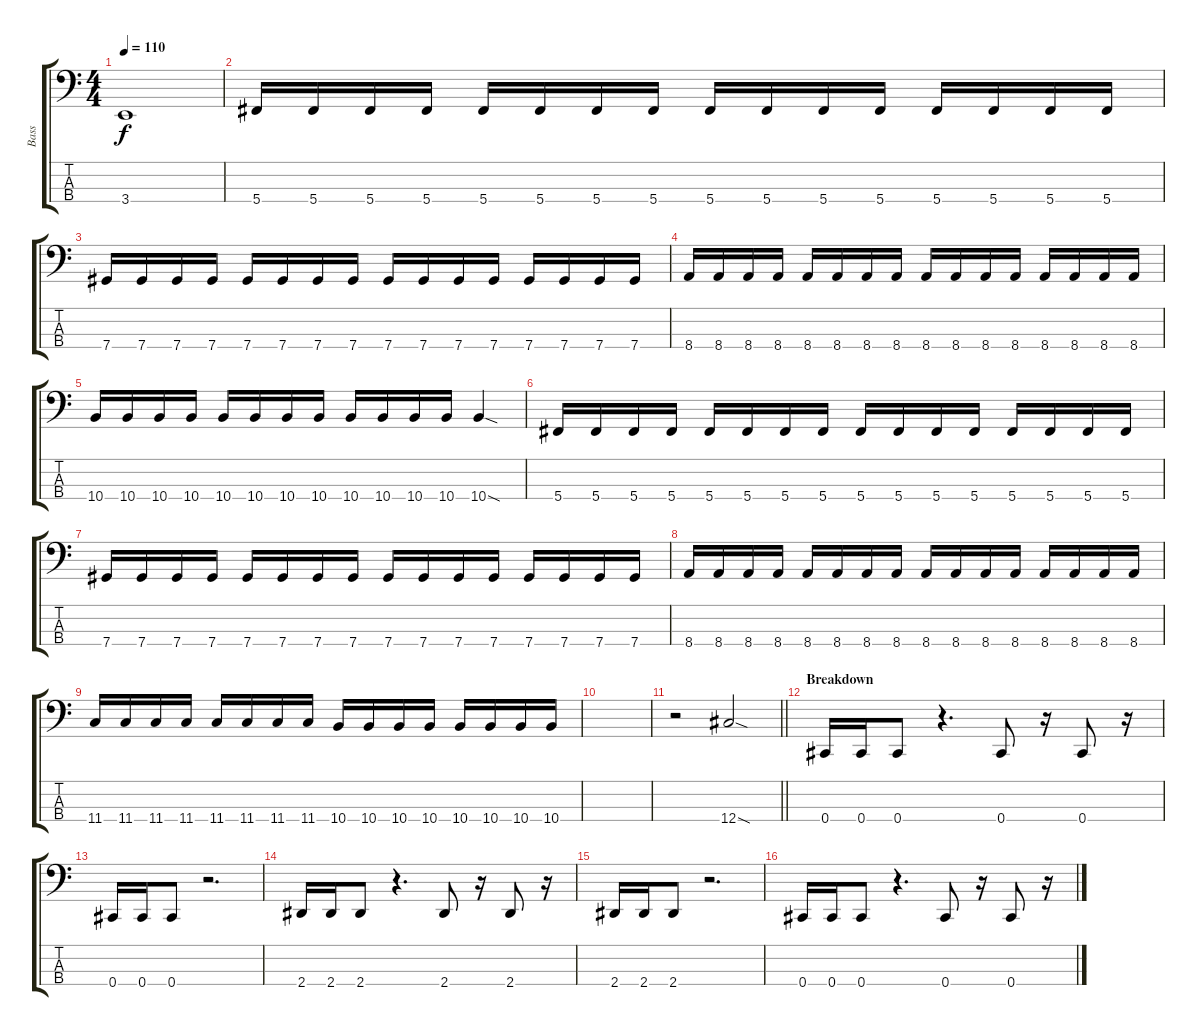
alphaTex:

\track ("Bass" "Bass") {instrument electricbassfinger}
\staff {score tabs}
\tuning (Gb2 Db2 Ab1 Db1) {hide}
\ts (4 4)
\tempo 110
\clef f4
\ks c
3.4.1{dy f} |
5.4.16 5.4.16 5.4.16 5.4.16 5.4.16 5.4.16 5.4.16 5.4.16 5.4.16 5.4.16 5.4.16 5.4.16 5.4.16 5.4.16 5.4.16 5.4.16 |
7.4.16 7.4.16 7.4.16 7.4.16 7.4.16 7.4.16 7.4.16 7.4.16 7.4.16 7.4.16 7.4.16 7.4.16 7.4.16 7.4.16 7.4.16 7.4.16 |
8.4.16 8.4.16 8.4.16 8.4.16 8.4.16 8.4.16 8.4.16 8.4.16 8.4.16 8.4.16 8.4.16 8.4.16 8.4.16 8.4.16 8.4.16 8.4.16 |
10.4.16 10.4.16 10.4.16 10.4.16 10.4.16 10.4.16 10.4.16 10.4.16 10.4.16 10.4.16 10.4.16 10.4.16 10.4{sod}.4 |
5.4.16 5.4.16 5.4.16 5.4.16 5.4.16 5.4.16 5.4.16 5.4.16 5.4.16 5.4.16 5.4.16 5.4.16 5.4.16 5.4.16 5.4.16 5.4.16 |
7.4.16 7.4.16 7.4.16 7.4.16 7.4.16 7.4.16 7.4.16 7.4.16 7.4.16 7.4.16 7.4.16 7.4.16 7.4.16 7.4.16 7.4.16 7.4.16 |
8.4.16 8.4.16 8.4.16 8.4.16 8.4.16 8.4.16 8.4.16 8.4.16 8.4.16 8.4.16 8.4.16 8.4.16 8.4.16 8.4.16 8.4.16 8.4.16 |
11.4.16 11.4.16 11.4.16 11.4.16 11.4.16 11.4.16 11.4.16 11.4.16 10.4.16 10.4.16 10.4.16 10.4.16 10.4.16 10.4.16 10.4.16 10.4.16 |
|
\barLineRight lightlight
r.2 12.4{sod}.2 |
\section ("" "Breakdown")
0.4.16 0.4.16 0.4.8 r.4{d} 0.4.8 r.16 0.4.8 r.16 |
0.4.16 0.4.16 0.4.8 r.2{d} |
2.4.16 2.4.16 2.4.8 r.4{d} 2.4.8 r.16 2.4.8 r.16 |
2.4.16 2.4.16 2.4.8 r.2{d} |
0.4.16 0.4.16 0.4.8 r.4{d} 0.4.8 r.16 0.4.8 r.16
